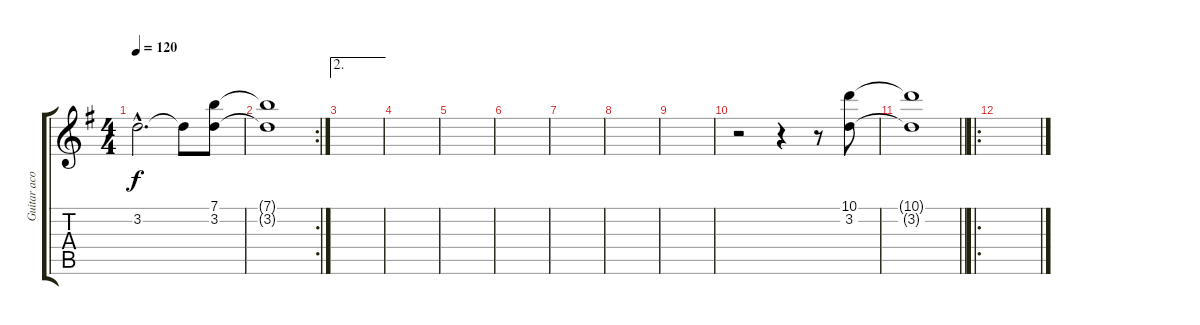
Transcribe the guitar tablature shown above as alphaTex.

\track ("Guitar acoustic" "Guitar aco") {instrument acousticguitarsteel}
\staff {score tabs}
\tuning (E4 B3 G3 D3 A2 E2) {hide}
\ts (4 4)
\tempo 120
\clef g2
\ks g
3.2{hac}.2{d dy f} 3.2{t}.8 (7.1 3.2).8 |
\rc 2
(7.1{t} 3.2{t}).1 |
\ae 2
|
|
|
|
|
|
|
r.2 r.4 r.8 (10.1 3.2).8 |
\barLineRight lightlight
(10.1{t} 3.2{t}).1 |
\ro
